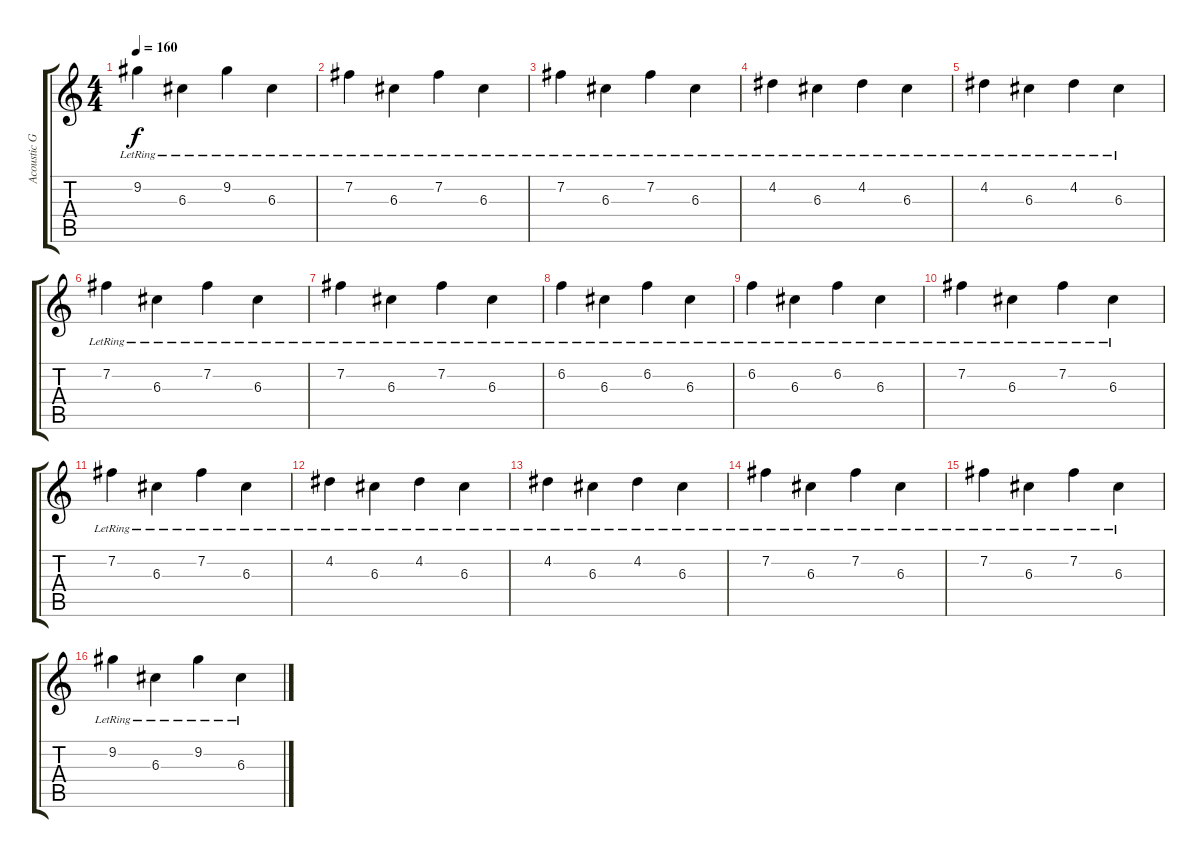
\track ("Acoustic Guitar (Lead)" "Acoustic G") {instrument acousticguitarsteel}
\staff {score tabs}
\tuning (E4 B3 G3 D3 A2 E2) {hide}
\ts (4 4)
\tempo 160
\clef g2
\ks c
9.2{lr}.4{dy f} 6.3{lr}.4 9.2{lr}.4 6.3{lr}.4 |
7.2{lr}.4 6.3{lr}.4 7.2{lr}.4 6.3{lr}.4 |
7.2{lr}.4 6.3{lr}.4 7.2{lr}.4 6.3{lr}.4 |
4.2{lr}.4 6.3{lr}.4 4.2{lr}.4 6.3{lr}.4 |
4.2{lr}.4 6.3{lr}.4 4.2{lr}.4 6.3{lr}.4 |
7.2{lr}.4 6.3{lr}.4 7.2{lr}.4 6.3{lr}.4 |
7.2{lr}.4 6.3{lr}.4 7.2{lr}.4 6.3{lr}.4 |
6.2{lr}.4 6.3{lr}.4 6.2{lr}.4 6.3{lr}.4 |
6.2{lr}.4 6.3{lr}.4 6.2{lr}.4 6.3{lr}.4 |
7.2{lr}.4 6.3{lr}.4 7.2{lr}.4 6.3{lr}.4 |
7.2{lr}.4 6.3{lr}.4 7.2{lr}.4 6.3{lr}.4 |
4.2{lr}.4 6.3{lr}.4 4.2{lr}.4 6.3{lr}.4 |
4.2{lr}.4 6.3{lr}.4 4.2{lr}.4 6.3{lr}.4 |
7.2{lr}.4 6.3{lr}.4 7.2{lr}.4 6.3{lr}.4 |
7.2{lr}.4 6.3{lr}.4 7.2{lr}.4 6.3{lr}.4 |
9.2{lr}.4 6.3{lr}.4 9.2{lr}.4 6.3{lr}.4
